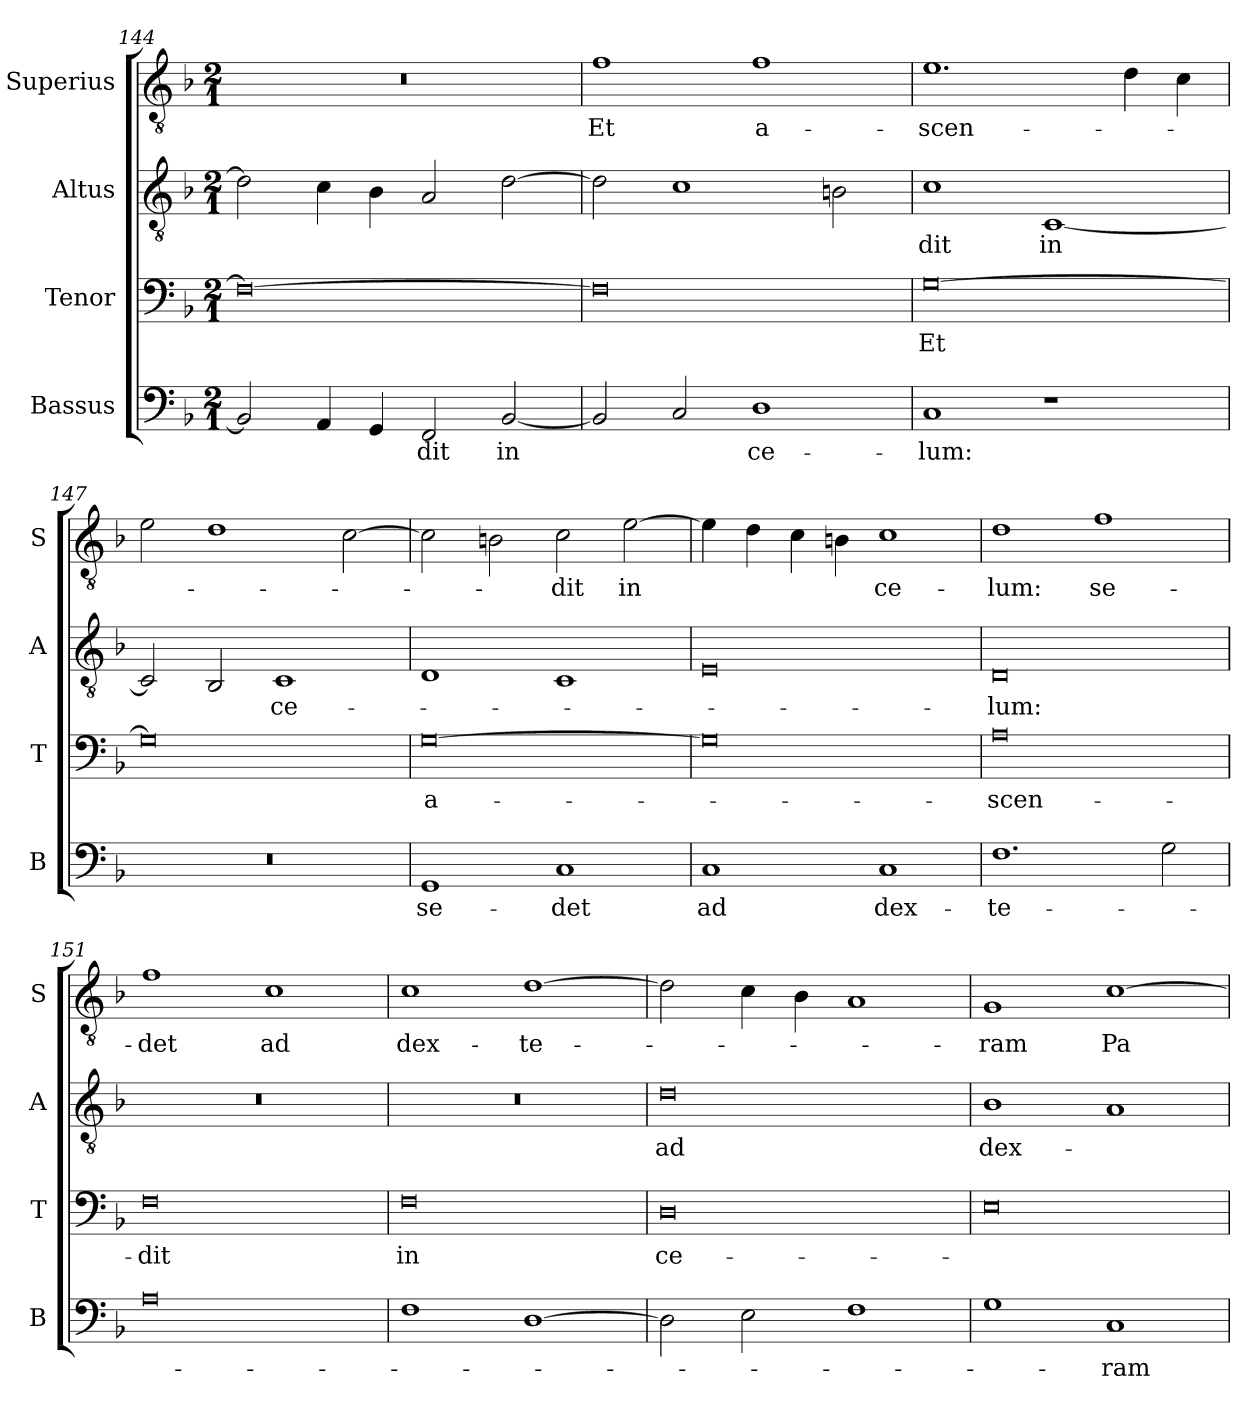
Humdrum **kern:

**kern	**text	**kern	**text	**kern	**text	**kern	**text
*part4	*part4	*part3	*part3	*part2	*part2	*part1	*part1
*staff4	*staff4	*staff3	*staff3	*staff2	*staff2	*staff1	*staff1
*I"Bassus	*	*I"Tenor	*	*I"Altus	*	*I"Superius	*
*I'B	*	*I'T	*	*I'A	*	*I'S	*
*clefF4	*	*clefF4	*	*clefGv2	*	*clefGv2	*
*k[b-]	*	*k[b-]	*	*k[b-]	*	*k[b-]	*
*M2/1	*	*M2/1	*	*M2/1	*	*M2/1	*
=144	=144	=144	=144	=144	=144	=144	=144
2BB-]	.	0F_	.	2d]	.	0r	.
4AA	.	.	.	4c	.	.	.
4GG	.	.	.	4B-	.	.	.
2FF	-dit	.	.	2A	.	.	.
[2BB-	in	.	.	[2d	.	.	.
=145	=145	=145	=145	=145	=145	=145	=145
2BB-]	.	0F]	.	2d]	.	1f	Et
2C	.	.	.	1c	.	.	.
1D	ce-	.	.	.	.	1f	a-
.	.	.	.	2Bn	.	.	.
=146	=146	=146	=146	=146	=146	=146	=146
!	!	!	!LO:LY:i	!	!	!	!
1C	-lum:	[0G	Et	1c	-dit	1.e	-scen-
1r	.	.	.	[1C	in	.	.
.	.	.	.	.	.	4d	.
.	.	.	.	.	.	4c	.
=147	=147	=147	=147	=147	=147	=147	=147
0r	.	0G]	.	2C]	.	2e	.
.	.	.	.	2BB-	.	1d	.
.	.	.	.	1C	ce-	.	.
.	.	.	.	.	.	[2c	.
=148	=148	=148	=148	=148	=148	=148	=148
!	!	!	!LO:LY:i	!	!	!	!
1GG	se-	[0G	a-	1D	.	2c]	.
.	.	.	.	.	.	2Bn	.
1C	-det	.	.	1C	.	2c	-dit
.	.	.	.	.	.	[2e	in
=149	=149	=149	=149	=149	=149	=149	=149
1C	ad	0G]	.	0E	.	4e]	.
.	.	.	.	.	.	4d	.
.	.	.	.	.	.	4c	.
.	.	.	.	.	.	4Bn	.
1C	dex-	.	.	.	.	1c	ce-
=150	=150	=150	=150	=150	=150	=150	=150
!	!	!	!LO:LY:i	!	!	!	!
1.F	-te-	0A	-scen-	0D	-lum:	1d	-lum:
.	.	.	.	.	.	1f	se-
2G	.	.	.	.	.	.	.
=151	=151	=151	=151	=151	=151	=151	=151
!	!	!	!LO:LY:i	!	!	!	!
0A	.	0F	-dit	0r	.	1f	-det
.	.	.	.	.	.	1c	ad
=152	=152	=152	=152	=152	=152	=152	=152
!	!	!	!LO:LY:i	!	!	!	!
1F	.	0F	in	0r	.	1c	dex-
[1D	.	.	.	.	.	[1d	-te-
=153	=153	=153	=153	=153	=153	=153	=153
!	!	!	!LO:LY:i	!	!	!	!
2D]	.	0D	ce-	0d	ad	2d]	.
2E	.	.	.	.	.	4c	.
.	.	.	.	.	.	4B-	.
1F	.	.	.	.	.	1A	.
=154	=154	=154	=154	=154	=154	=154	=154
1G	.	0E	.	1B-	dex-	1G	-ram
1C	-ram	.	.	1A	.	[1c	Pa-
=	=	=	=	=	=	=	=
*-	*-	*-	*-	*-	*-	*-	*-
